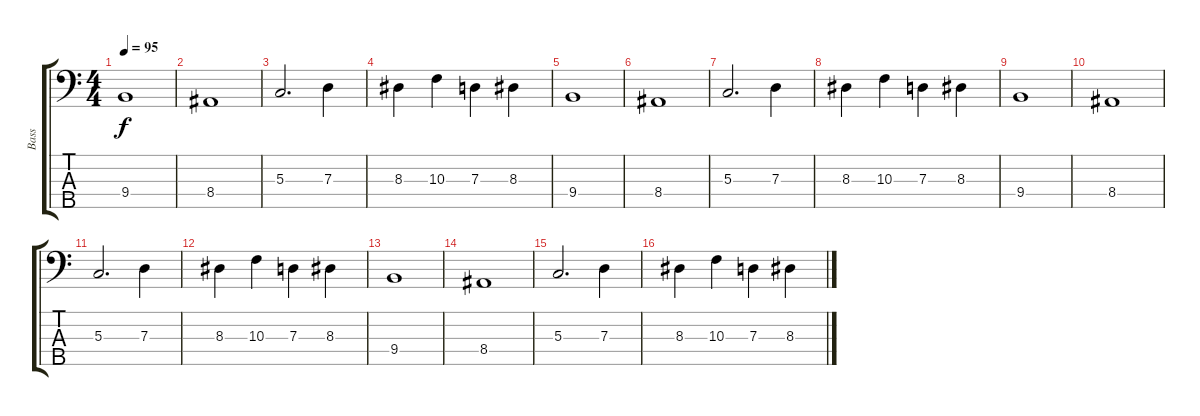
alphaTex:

\track ("Bass" "Bass") {instrument electricbassfinger}
\staff {score tabs}
\tuning (F2 C2 G1 D1 A0) {hide}
\ts (4 4)
\tempo 95
\clef f4
\ks c
9.4.1{dy f} |
8.4.1 |
5.3.2{d} 7.3.4 |
8.3.4 10.3.4 7.3.4 8.3.4 |
9.4.1 |
8.4.1 |
5.3.2{d} 7.3.4 |
8.3.4 10.3.4 7.3.4 8.3.4 |
9.4.1 |
8.4.1 |
5.3.2{d} 7.3.4 |
8.3.4 10.3.4 7.3.4 8.3.4 |
9.4.1 |
8.4.1 |
5.3.2{d} 7.3.4 |
8.3.4 10.3.4 7.3.4 8.3.4
